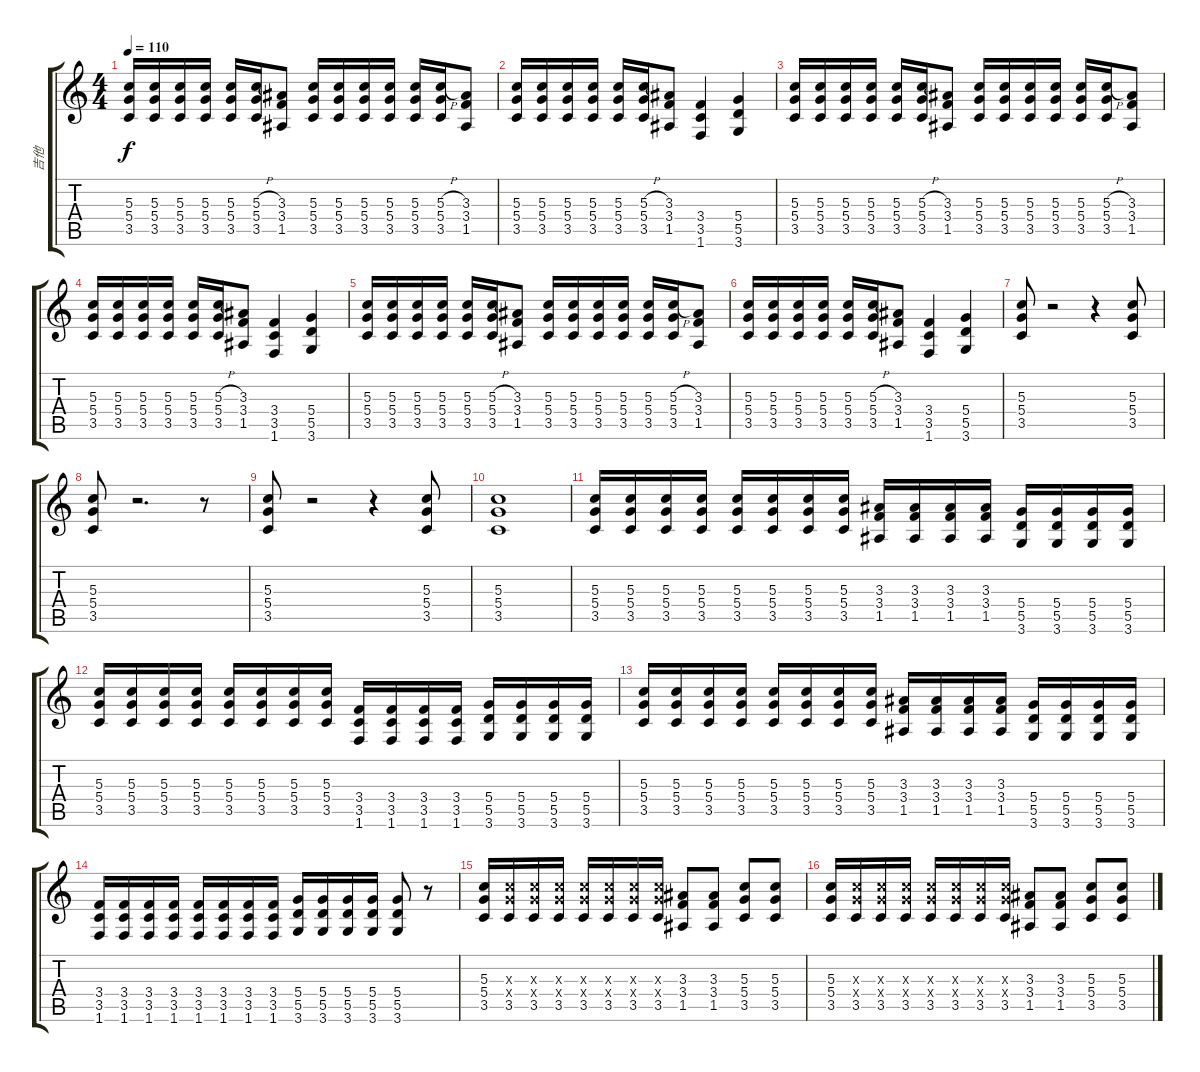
\track ("吉他" "吉他") {instrument overdrivenguitar}
\staff {score tabs}
\tuning (E4 B3 G3 D3 A2 E2) {hide}
\ts (4 4)
\tempo 110
\clef g2
\ks c
(5.3 5.4 3.5).16{dy f instrument overdrivenguitar} (5.3 5.4 3.5).16 (5.3 5.4 3.5).16 (5.3 5.4 3.5).16 (5.3 5.4 3.5).16 (5.3{h} 5.4 3.5).16 (3.3 3.4 1.5).8 (5.3 5.4 3.5).16 (5.3 5.4 3.5).16 (5.3 5.4 3.5).16 (5.3 5.4 3.5).16 (5.3 5.4 3.5).16 (5.3{h} 5.4 3.5).16 (3.3 3.4 1.5).8 |
(5.3 5.4 3.5).16 (5.3 5.4 3.5).16 (5.3 5.4 3.5).16 (5.3 5.4 3.5).16 (5.3 5.4 3.5).16 (5.3{h} 5.4 3.5).16 (3.3 3.4 1.5).8 (3.4 3.5 1.6).4 (5.4 5.5 3.6).4 |
(5.3 5.4 3.5).16 (5.3 5.4 3.5).16 (5.3 5.4 3.5).16 (5.3 5.4 3.5).16 (5.3 5.4 3.5).16 (5.3{h} 5.4 3.5).16 (3.3 3.4 1.5).8 (5.3 5.4 3.5).16 (5.3 5.4 3.5).16 (5.3 5.4 3.5).16 (5.3 5.4 3.5).16 (5.3 5.4 3.5).16 (5.3{h} 5.4 3.5).16 (3.3 3.4 1.5).8 |
(5.3 5.4 3.5).16 (5.3 5.4 3.5).16 (5.3 5.4 3.5).16 (5.3 5.4 3.5).16 (5.3 5.4 3.5).16 (5.3{h} 5.4 3.5).16 (3.3 3.4 1.5).8 (3.4 3.5 1.6).4 (5.4 5.5 3.6).4 |
(5.3 5.4 3.5).16 (5.3 5.4 3.5).16 (5.3 5.4 3.5).16 (5.3 5.4 3.5).16 (5.3 5.4 3.5).16 (5.3{h} 5.4 3.5).16 (3.3 3.4 1.5).8 (5.3 5.4 3.5).16 (5.3 5.4 3.5).16 (5.3 5.4 3.5).16 (5.3 5.4 3.5).16 (5.3 5.4 3.5).16 (5.3{h} 5.4 3.5).16 (3.3 3.4 1.5).8 |
(5.3 5.4 3.5).16 (5.3 5.4 3.5).16 (5.3 5.4 3.5).16 (5.3 5.4 3.5).16 (5.3 5.4 3.5).16 (5.3{h} 5.4 3.5).16 (3.3 3.4 1.5).8 (3.4 3.5 1.6).4 (5.4 5.5 3.6).4 |
(5.3 5.4 3.5).8 r.2 r.4 (5.3 5.4 3.5).8 |
(5.3 5.4 3.5).8 r.2{d} r.8 |
(5.3 5.4 3.5).8 r.2 r.4 (5.3 5.4 3.5).8 |
(5.3 5.4 3.5).1 |
(5.3 5.4 3.5).16 (5.3 5.4 3.5).16 (5.3 5.4 3.5).16 (5.3 5.4 3.5).16 (5.3 5.4 3.5).16 (5.3 5.4 3.5).16 (5.3 5.4 3.5).16 (5.3 5.4 3.5).16 (3.3 3.4 1.5).16 (3.3 3.4 1.5).16 (3.3 3.4 1.5).16 (3.3 3.4 1.5).16 (5.4 5.5 3.6).16 (5.4 5.5 3.6).16 (5.4 5.5 3.6).16 (5.4 5.5 3.6).16 |
(5.3 5.4 3.5).16 (5.3 5.4 3.5).16 (5.3 5.4 3.5).16 (5.3 5.4 3.5).16 (5.3 5.4 3.5).16 (5.3 5.4 3.5).16 (5.3 5.4 3.5).16 (5.3 5.4 3.5).16 (3.4 3.5 1.6).16 (3.4 3.5 1.6).16 (3.4 3.5 1.6).16 (3.4 3.5 1.6).16 (5.4 5.5 3.6).16 (5.4 5.5 3.6).16 (5.4 5.5 3.6).16 (5.4 5.5 3.6).16 |
(5.3 5.4 3.5).16 (5.3 5.4 3.5).16 (5.3 5.4 3.5).16 (5.3 5.4 3.5).16 (5.3 5.4 3.5).16 (5.3 5.4 3.5).16 (5.3 5.4 3.5).16 (5.3 5.4 3.5).16 (3.3 3.4 1.5).16 (3.3 3.4 1.5).16 (3.3 3.4 1.5).16 (3.3 3.4 1.5).16 (5.4 5.5 3.6).16 (5.4 5.5 3.6).16 (5.4 5.5 3.6).16 (5.4 5.5 3.6).16 |
(3.4 3.5 1.6).16 (3.4 3.5 1.6).16 (3.4 3.5 1.6).16 (3.4 3.5 1.6).16 (3.4 3.5 1.6).16 (3.4 3.5 1.6).16 (3.4 3.5 1.6).16 (3.4 3.5 1.6).16 (5.4 5.5 3.6).16 (5.4 5.5 3.6).16 (5.4 5.5 3.6).16 (5.4 5.5 3.6).16 (5.4 5.5 3.6).8 r.8 |
(5.3 5.4 3.5).16 (5.3{x} 5.4{x} 3.5).16 (5.3{x} 5.4{x} 3.5).16 (5.3{x} 5.4{x} 3.5).16 (5.3{x} 5.4{x} 3.5).16 (5.3{x} 5.4{x} 3.5).16 (5.3{x} 5.4{x} 3.5).16 (5.3{x} 5.4{x} 3.5).16 (3.3 3.4 1.5).8 (3.3 3.4 1.5).8 (5.3 5.4 3.5).8 (5.3 5.4 3.5).8 |
(5.3 5.4 3.5).16 (5.3{x} 5.4{x} 3.5).16 (5.3{x} 5.4{x} 3.5).16 (5.3{x} 5.4{x} 3.5).16 (5.3{x} 5.4{x} 3.5).16 (5.3{x} 5.4{x} 3.5).16 (5.3{x} 5.4{x} 3.5).16 (5.3{x} 5.4{x} 3.5).16 (3.3 3.4 1.5).8 (3.3 3.4 1.5).8 (5.3 5.4 3.5).8 (5.3 5.4 3.5).8
